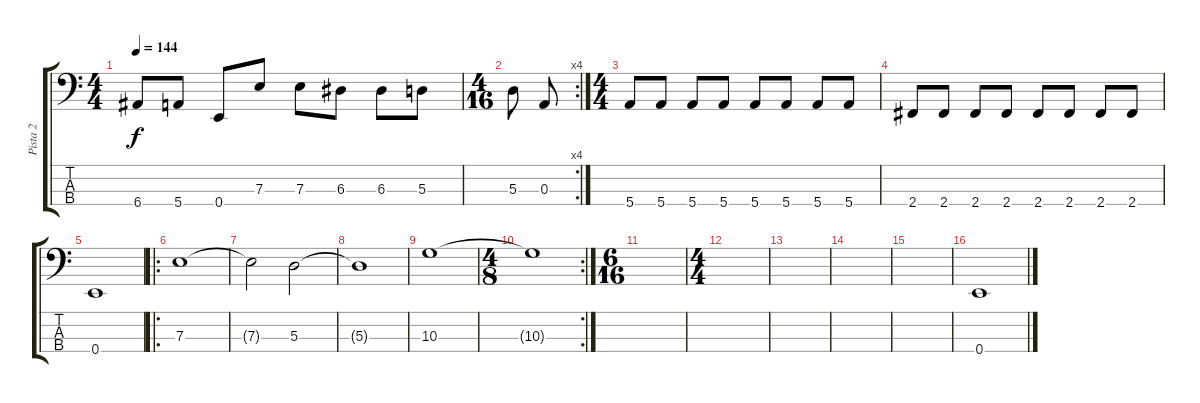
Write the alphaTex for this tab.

\track ("Pista 2" "Pista 2") {instrument electricbassfinger}
\staff {score tabs}
\tuning (G2 D2 A1 E1) {hide}
\ts (4 4)
\tempo 144
\clef f4
\ks c
6.4.8{dy f} 5.4.8 0.4.8 7.3.8 7.3.8 6.3.8 6.3.8 5.3.8 |
\rc 4
\ts (4 16)
5.3.8 0.3.8 |
\ts (4 4)
5.4.8 5.4.8 5.4.8 5.4.8 5.4.8 5.4.8 5.4.8 5.4.8 |
2.4.8 2.4.8 2.4.8 2.4.8 2.4.8 2.4.8 2.4.8 2.4.8 |
0.4.1 |
\ro
7.3.1 |
7.3{t}.2 5.3.2 |
5.3{t}.1 |
10.3.1 |
\rc 2
\ts (4 8)
10.3{t}.1 |
\ts (6 16)
|
\ts (4 4)
|
|
|
|
0.4.1
